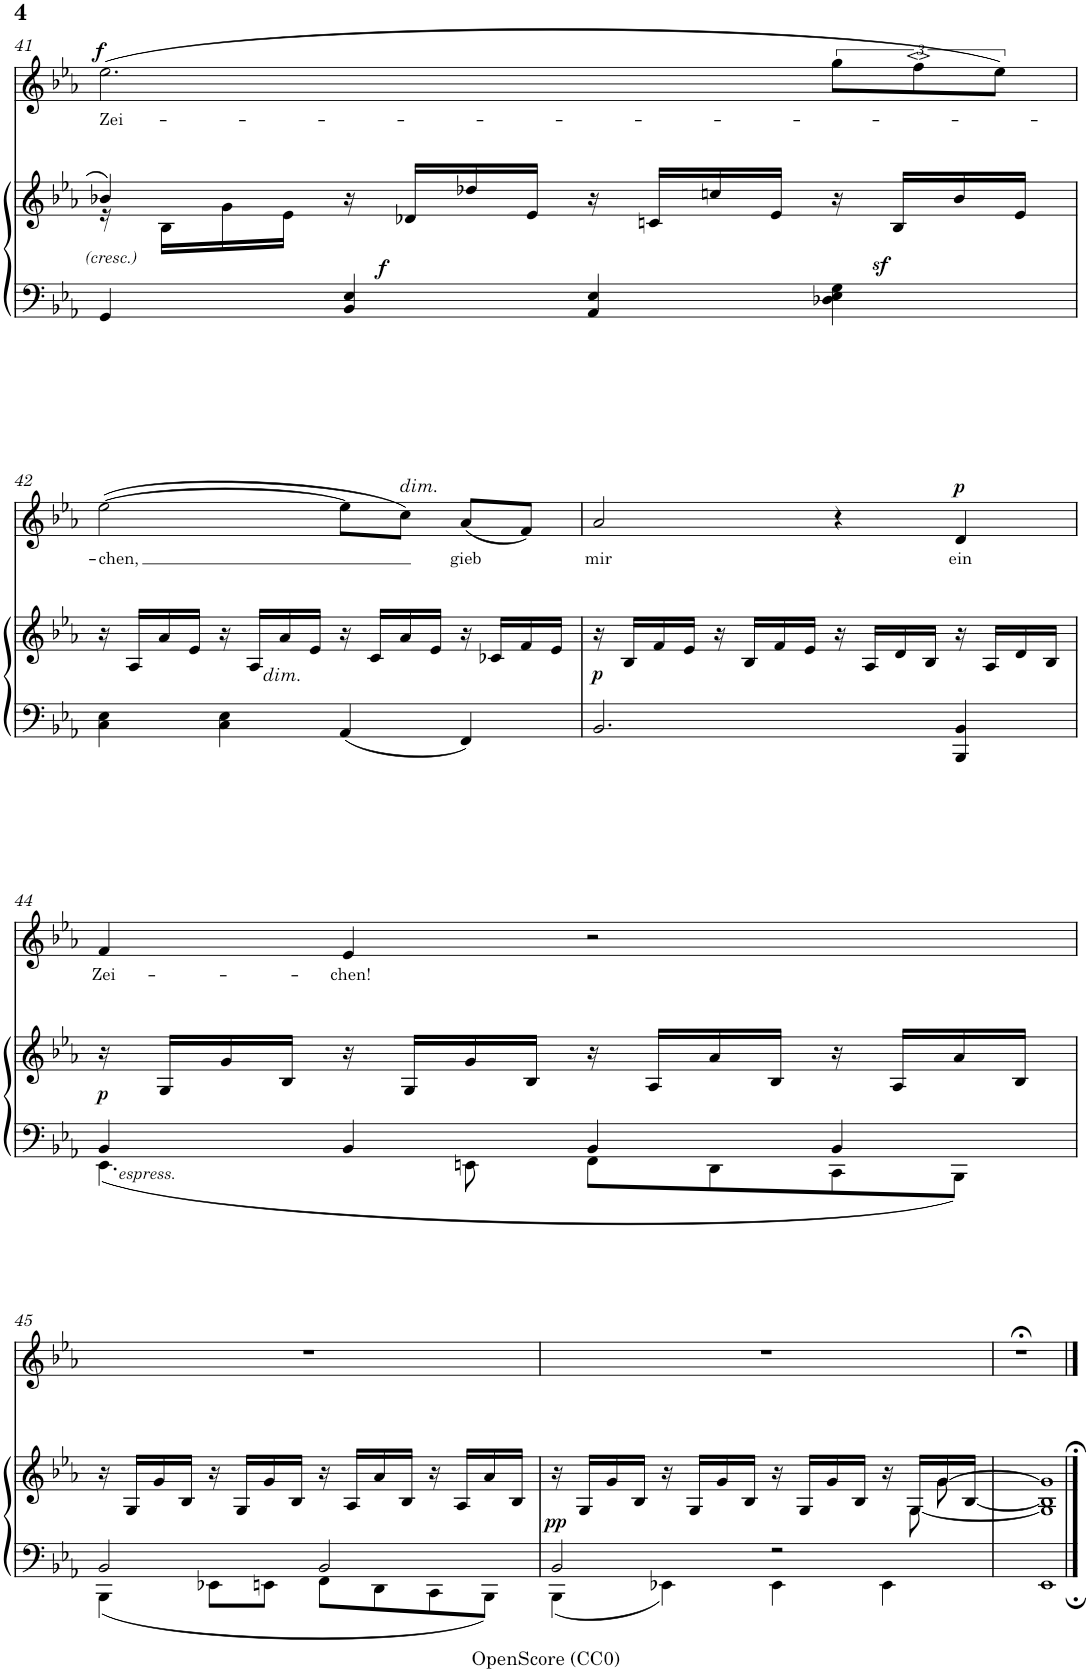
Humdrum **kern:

**kern	**kern	**dynam	**kern	**text	**dynam
*part2	*part2	*part2	*part1	*part1	*part1
*staff3	*staff2	*staff2/3	*staff1	*staff1	*staff1
*I"Piano	*	*	*I"Voice	*	*
*I'Pno	*	*	*	*	*
!!LO:PB:g=z
*clefF4	*clefG2	*	*clefG2	*	*
*k[b-e-a-]	*k[b-e-a-]	*	*k[b-e-a-]	*	*
*M4/4	*M4/4	*	*M4/4	*	*
*met(c)	*met(c)	*	*met(c)	*	*
=41	=41	=41	=41	=41	=41
*	*^	*	*	*	*
!	!	!	!	!	!LO:LY:b	!LO:DY:a
4GG/	4b-X/	16r	.	(2.ee-\	Zei-	f
.	.	16B-\LL	.	.	.	.
.	.	16g\	.	.	.	.
.	.	16e-\JJ	.	.	.	.
4BB-/ 4E-/	16r	2.ryy	.	.	.	.
!	!	!	!LO:DY:b	!	!	!
.	16d-X/LL	.	f	.	.	.
.	16dd-X/	.	.	.	.	.
.	16e-/JJ	.	.	.	.	.
4AA-/ 4E-/	16r	.	.	.	.	.
.	16cn/LL	.	.	.	.	.
.	16ccn/	.	.	.	.	.
.	16e-/JJ	.	.	.	.	.
4D-X\ 4E-\ 4G\	16r	.	.	12gg\L	.	.
!	!	!	!LO:DY:b	!	!	!
.	16B-/LL	.	sf	.	.	.
.	.	.	.	12ff\	.	.
.	16b-/	.	.	.	.	.
.	.	.	.	12ee-\J)	.	.
.	16e-/JJ	.	.	.	.	.
*	*v	*v	*	*	*	*
!!LO:LB:g=z
=42	=42	=42	=42	=42	=42
!	!	!	!	!LO:LY:b	!
4C\ 4E-\	16r	.	([2ee-\	-chen,	.
.	16A-/LL	.	.	.	.
.	16a-/	.	.	.	.
.	16e-/JJ	.	.	.	.
4C\ 4E-\	16r	.	.	.	.
!	!LO:TX:b:i:t=dim.	!	!	!	!
.	16A-/LL	.	.	.	.
.	16a-/	.	.	.	.
.	16e-/JJ	.	.	.	.
4AA-/	16r	.	8ee-\L]	.	.
.	16c/LL	.	.	.	.
!	!	!	!LO:TX:a:i:t=dim.	!	!
.	16a-/	.	8cc\J)	.	.
.	16e-/JJ	.	.	.	.
!	!	!	!	!LO:LY:b	!
4FF/	16r	.	(8a-/L	gieb	.
.	16c-X/LL	.	.	.	.
.	16f/	.	8f/J)	.	.
.	16e-/JJ	.	.	.	.
=43	=43	=43	=43	=43	=43
!	!	!LO:DY:b	!	!LO:LY:b	!
2.BB-/	16r	p	2a-/	mir	.
.	16B-/LL	.	.	.	.
.	16f/	.	.	.	.
.	16e-/JJ	.	.	.	.
.	16r	.	.	.	.
.	16B-/LL	.	.	.	.
.	16f/	.	.	.	.
.	16e-/JJ	.	.	.	.
.	16r	.	4r	.	.
.	16A-/LL	.	.	.	.
.	16d/	.	.	.	.
.	16B-/JJ	.	.	.	.
!	!	!	!	!LO:LY:b	!LO:DY:a
4BBB-/ 4BB-/	16r	.	4d/	ein	p
.	16A-/LL	.	.	.	.
.	16d/	.	.	.	.
.	16B-/JJ	.	.	.	.
!!LO:LB:g=z
=44	=44	=44	=44	=44	=44
*^	*	*	*	*	*
!LO:TX:b:i:t=espress.	!	!	!	!	!	!
!	!	!	!LO:DY:b	!	!LO:LY:b	!
4BB-/	4.EE-\	16r	p	4f/	Zei-	.
.	.	16G/LL	.	.	.	.
.	.	16g/	.	.	.	.
.	.	16B-/JJ	.	.	.	.
!	!	!	!	!	!LO:LY:b	!
4BB-/	.	16r	.	4e-/	-chen!	.
.	.	16G/LL	.	.	.	.
.	8EEn\	16g/	.	.	.	.
.	.	16B-/JJ	.	.	.	.
4BB-/	8FF\L	16r	.	2r	.	.
.	.	16A-/LL	.	.	.	.
.	8DD\	16a-/	.	.	.	.
.	.	16B-/JJ	.	.	.	.
4BB-/	8CC\	16r	.	.	.	.
.	.	16A-/LL	.	.	.	.
.	8BBB-\J	16a-/	.	.	.	.
.	.	16B-/JJ	.	.	.	.
!!LO:LB:g=z
=45	=45	=45	=45	=45	=45	=45
2BB-/	4BBB-\	16r	.	1r	.	.
.	.	16G/LL	.	.	.	.
.	.	16g/	.	.	.	.
.	.	16B-/JJ	.	.	.	.
.	8EE-X\L	16r	.	.	.	.
.	.	16G/LL	.	.	.	.
.	8EEn\J	16g/	.	.	.	.
.	.	16B-/JJ	.	.	.	.
2BB-/	8FF\L	16r	.	.	.	.
.	.	16A-/LL	.	.	.	.
.	8DD\	16a-/	.	.	.	.
.	.	16B-/JJ	.	.	.	.
.	8CC\	16r	.	.	.	.
.	.	16A-/LL	.	.	.	.
.	8BBB-\J	16a-/	.	.	.	.
.	.	16B-/JJ	.	.	.	.
=46	=46	=46	=46	=46	=46	=46
*	*	*^	*	*	*	*
*	*	*	*^	*	*	*	*
!	!	!	!	!	!LO:DY:b	!	!	!
2BB-/	4BBB-\	16r	2..ryy	16ryy	pp	1r	.	.
*	*	*	*v	*v	*	*	*	*
.	.	16G/LL	.	.	.	.	.
.	.	16g/	.	.	.	.	.
.	.	16B-/JJ	.	.	.	.	.
.	4EE-X\	16r	.	.	.	.	.
.	.	16G/LL	.	.	.	.	.
.	.	16g/	.	.	.	.	.
.	.	16B-/JJ	.	.	.	.	.
2r	4EE-\	16r	.	.	.	.	.
.	.	16G/LL	.	.	.	.	.
.	.	16g/	.	.	.	.	.
.	.	16B-/JJ	.	.	.	.	.
.	4EE-\	16r	.	.	.	.	.
*	*	*	*^	*	*	*	*
.	.	16G/LL	.	[8.G\	.	.	.	.
.	.	16g/	[>8g\	.	.	.	.	.
.	.	[<16B-/JJ	.	.	.	.	.	.
*v	*v	*	*	*	*	*	*	*
*	*v	*v	*v	*	*	*	*
=47	=47	=47	=47	=47	=47
1EE-;	1G];< 1B-];< 1g];<	.	1r;<	.	.
==	==	==	==	==	==
*-	*-	*-	*-	*-	*-
